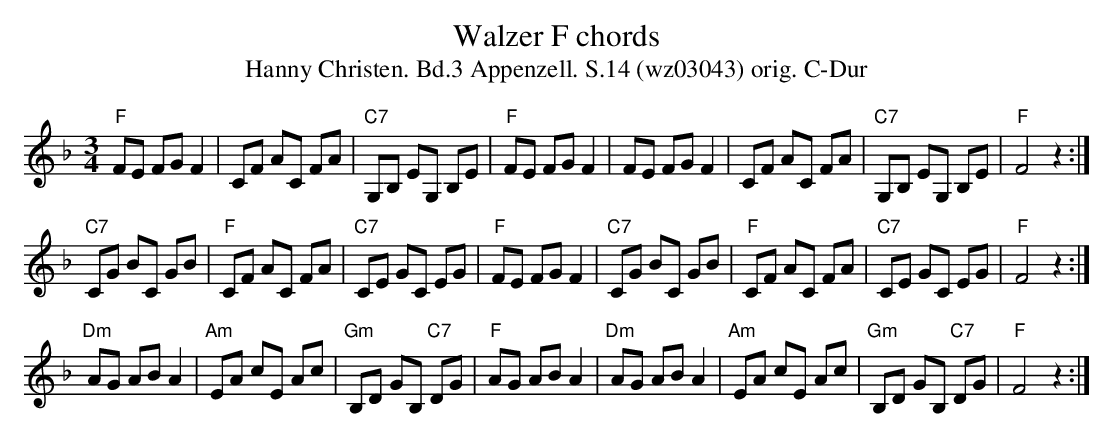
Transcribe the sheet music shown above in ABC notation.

X:1
T:Walzer F chords
T:Hanny Christen. Bd.3 Appenzell. S.14 (wz03043) orig. C-Dur
M:3/4
L:1/8
K:Fmaj%%MIDI gchordon
"F"FE FG F2 | CF AC FA | "C7"G,B, EG, B,E | "F"FE FG F2 | FE FG F2 | CF AC FA | "C7"G,B, EG, B,E | "F"F4 z2 :|
"C7"CG BC GB | "F"CF AC FA | "C7"CE GC EG | "F"FE FG F2 | "C7"CG BC GB | "F"CF AC FA | "C7"CE GC EG | "F"F4 z2 :|
"Dm"AG AB A2 | "Am"EA cE Ac | "Gm"B,D GB, "C7"DG | "F"AG AB A2 | "Dm"AG AB A2 | "Am"EA cE Ac | "Gm"B,D GB, "C7"DG | "F"F4 z2 :|
